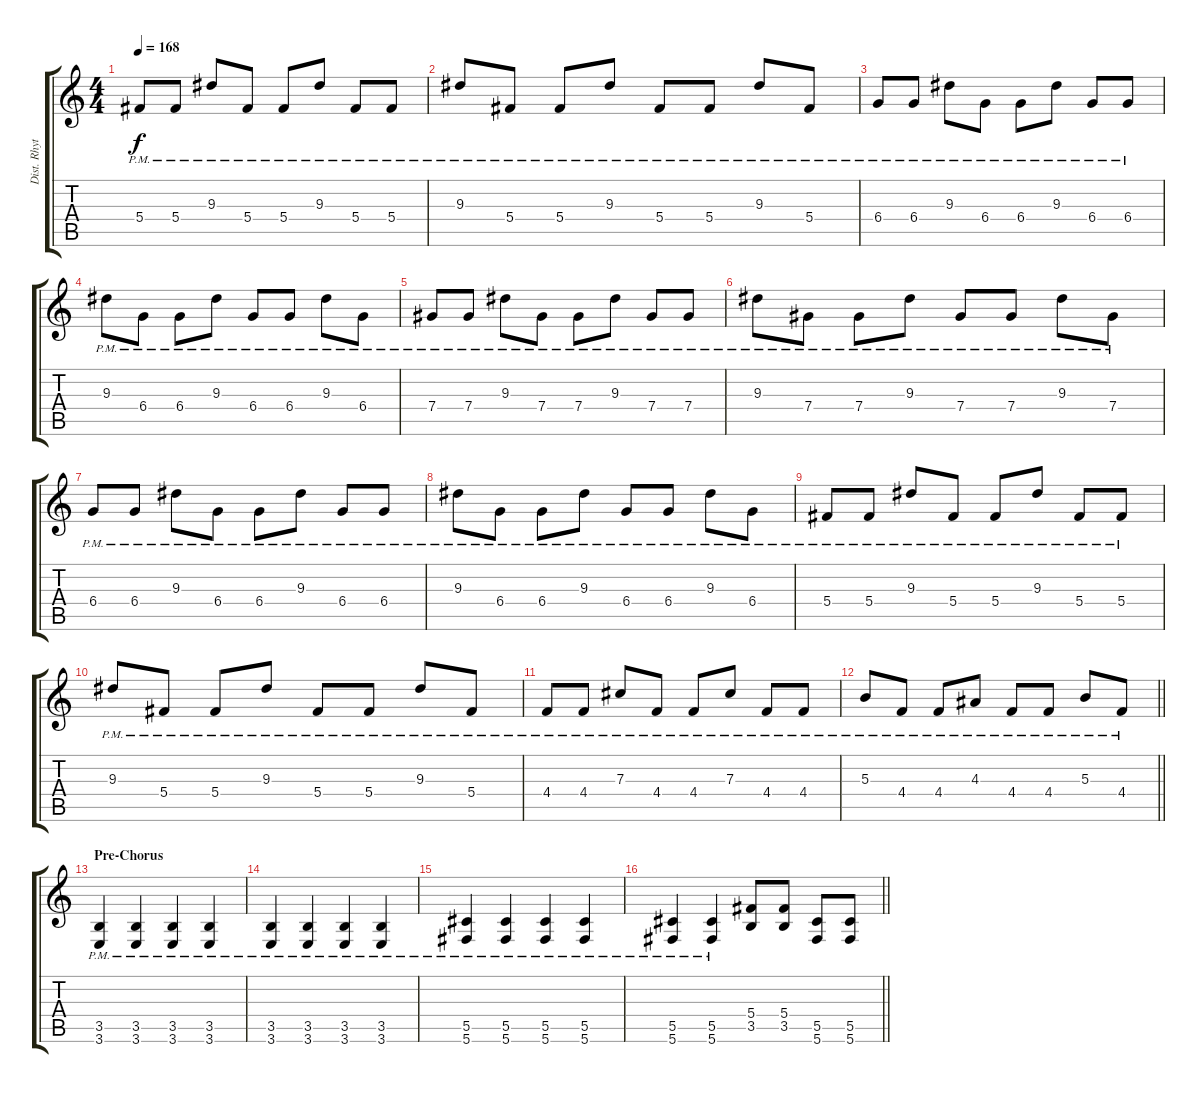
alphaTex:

\track ("Dist. Rhytm Guitar [L]" "Dist. Rhyt") {instrument distortionguitar}
\staff {score tabs}
\tuning (Eb4 Bb3 Gb3 Db3 Ab2 Db2) {hide}
\ts (4 4)
\tempo 168
\clef g2
\ks c
5.4{pm}.8{dy f} 5.4{pm}.8 9.3{pm}.8 5.4{pm}.8 5.4{pm}.8 9.3{pm}.8 5.4{pm}.8 5.4{pm}.8 |
9.3{pm}.8 5.4{pm}.8 5.4{pm}.8 9.3{pm}.8 5.4{pm}.8 5.4{pm}.8 9.3{pm}.8 5.4{pm}.8 |
6.4{pm}.8 6.4{pm}.8 9.3{pm}.8 6.4{pm}.8 6.4{pm}.8 9.3{pm}.8 6.4{pm}.8 6.4{pm}.8 |
9.3{pm}.8 6.4{pm}.8 6.4{pm}.8 9.3{pm}.8 6.4{pm}.8 6.4{pm}.8 9.3{pm}.8 6.4{pm}.8 |
7.4{pm}.8 7.4{pm}.8 9.3{pm}.8 7.4{pm}.8 7.4{pm}.8 9.3{pm}.8 7.4{pm}.8 7.4{pm}.8 |
9.3{pm}.8 7.4{pm}.8 7.4{pm}.8 9.3{pm}.8 7.4{pm}.8 7.4{pm}.8 9.3{pm}.8 7.4{pm}.8 |
6.4{pm}.8 6.4{pm}.8 9.3{pm}.8 6.4{pm}.8 6.4{pm}.8 9.3{pm}.8 6.4{pm}.8 6.4{pm}.8 |
9.3{pm}.8 6.4{pm}.8 6.4{pm}.8 9.3{pm}.8 6.4{pm}.8 6.4{pm}.8 9.3{pm}.8 6.4{pm}.8 |
5.4{pm}.8 5.4{pm}.8 9.3{pm}.8 5.4{pm}.8 5.4{pm}.8 9.3{pm}.8 5.4{pm}.8 5.4{pm}.8 |
9.3{pm}.8 5.4{pm}.8 5.4{pm}.8 9.3{pm}.8 5.4{pm}.8 5.4{pm}.8 9.3{pm}.8 5.4{pm}.8 |
4.4{pm}.8 4.4{pm}.8 7.3{pm}.8 4.4{pm}.8 4.4{pm}.8 7.3{pm}.8 4.4{pm}.8 4.4{pm}.8 |
\barLineRight lightlight
5.3{pm}.8 4.4{pm}.8 4.4{pm}.8 4.3{pm}.8 4.4{pm}.8 4.4{pm}.8 5.3{pm}.8 4.4{pm}.8 |
\section ("" "Pre-Chorus")
(3.5{pm} 3.6{pm}).4 (3.5{pm} 3.6{pm}).4 (3.5{pm} 3.6{pm}).4 (3.5{pm} 3.6{pm}).4 |
(3.5{pm} 3.6{pm}).4 (3.5{pm} 3.6{pm}).4 (3.5{pm} 3.6{pm}).4 (3.5{pm} 3.6{pm}).4 |
(5.5{pm} 5.6{pm}).4 (5.5{pm} 5.6{pm}).4 (5.5{pm} 5.6{pm}).4 (5.5{pm} 5.6{pm}).4 |
\barLineRight lightlight
(5.5{pm} 5.6{pm}).4 (5.5{pm} 5.6{pm}).4 (5.4 3.5).8 (5.4 3.5).8 (5.5 5.6).8 (5.5 5.6).8
